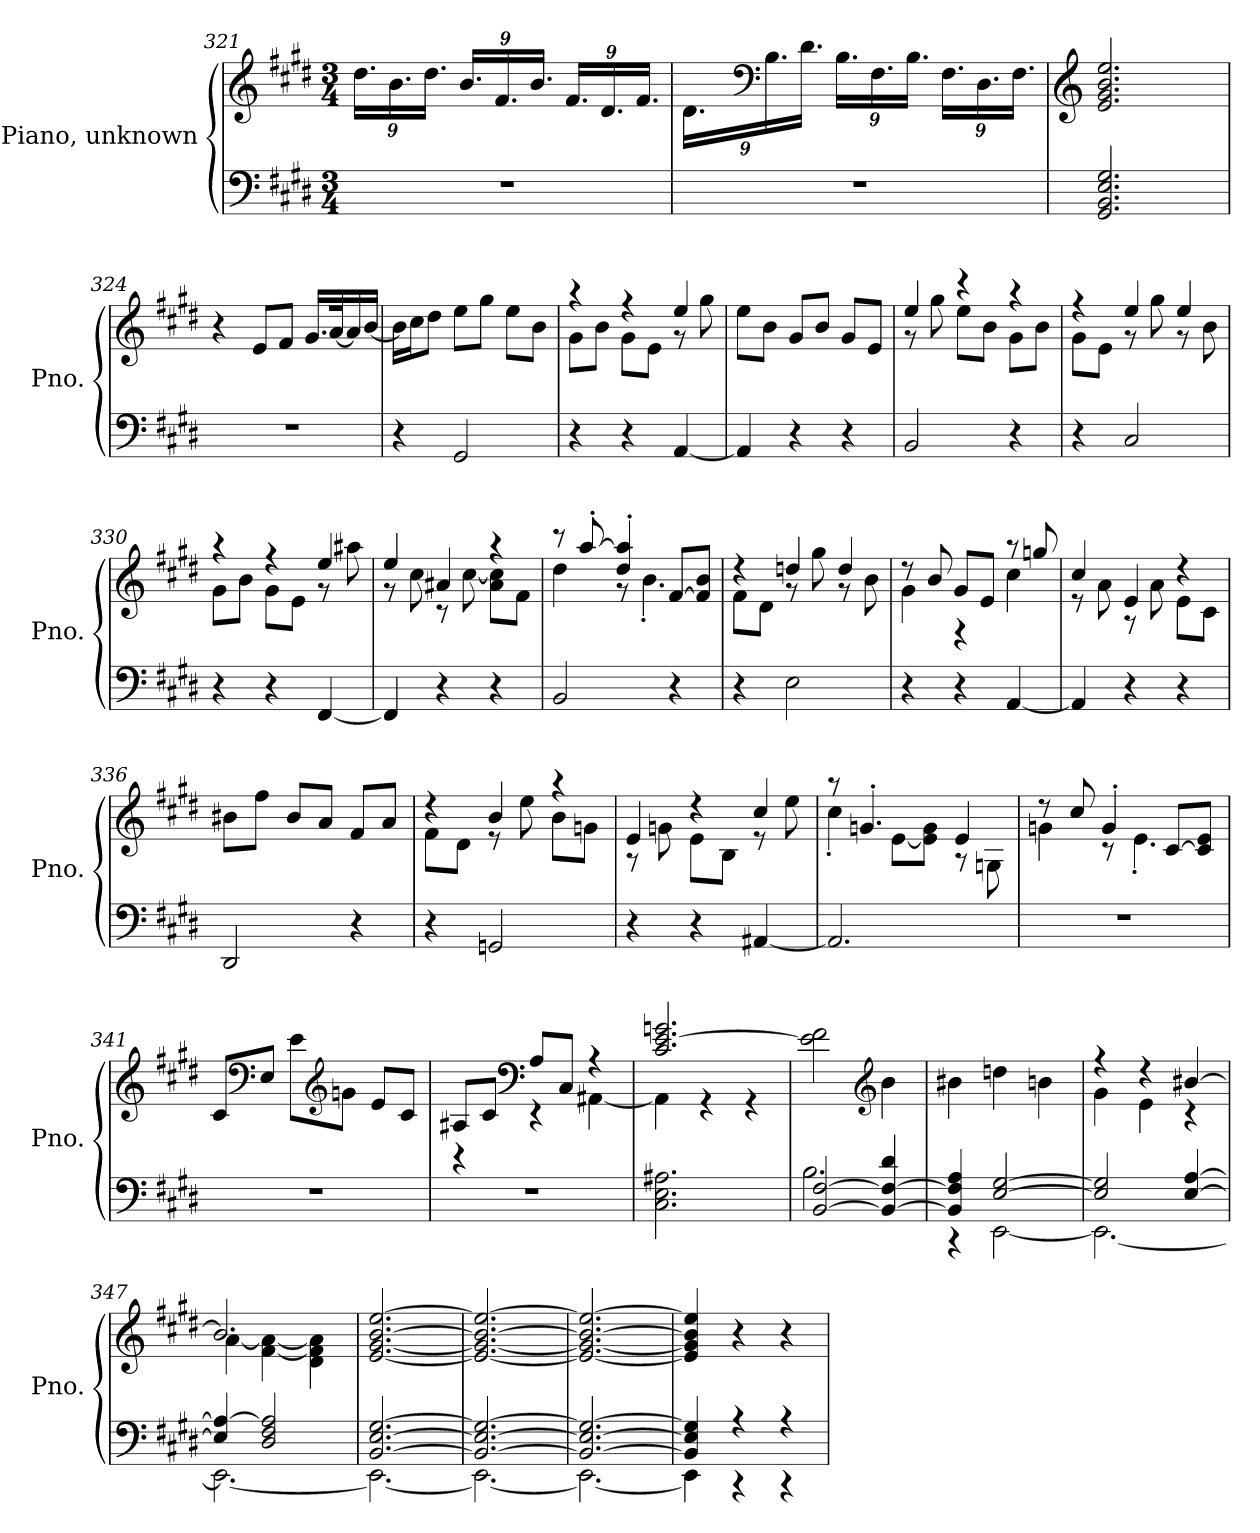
**kern	**kern
*part1	*part1
*staff2	*staff1
*I"Piano, unknown	*
*I'Pno.	*
*clefF4	*clefG2
*k[f#c#g#d#]	*k[f#c#g#d#]
*M3/4	*M3/4
*	*Xbrackettup
=321	=321
2.r	18.dd#\LL
.	18.b\
.	18.dd#\JJ
.	18.b/LL
.	18.f#/
.	18.b/JJ
.	18.f#/LL
.	18.d#/
.	18.f#/JJ
!!LO:LB:g=z
=322	=322
2.r	18.d#\LL
*	*clefF4
.	18.B\
.	18.d#\JJ
.	18.B\LL
.	18.F#\
.	18.B\JJ
.	18.F#\LL
.	18.D#\
.	18.F#\JJ
=323	=323
*	*clefG2
2.GG#/ 2.BB/ 2.E/ 2.G#/	2.e/ 2.g#/ 2.b/ 2.ee/
=324	=324
2.r	4r
.	8e/L
.	8f#/J
.	16.g#/LL
.	[32a/K
.	16a/]
.	[16b/JJ
=325	=325
4r	16b\LL]
.	16cc#\J
.	8dd#\J
2GG#/	8ee\L
.	8gg#\J
.	8ee\L
.	8b\J
=326	=326
*	*^
4r	4r	8g#\L
.	.	8b\J
4r	4r	8g#\L
.	.	8e\J
[4AA/	4ee/	8r
.	.	8gg#\
*	*v	*v
!!LO:LB:g=z
=327	=327
4AA/]	8ee\L
.	8b\J
4r	8g#/L
.	8b/J
4r	8g#/L
.	8e/J
=328	=328
*	*^
2BB/	4ee/	8r
.	.	8gg#\
.	4r	8ee\L
.	.	8b\J
4r	4r	8g#\L
.	.	8b\J
=329	=329	=329
4r	4r	8g#\L
.	.	8e\J
2C#/	4ee/	8r
.	.	8gg#\
.	4ee/	8r
.	.	8b\
=330	=330	=330
4r	4r	8g#\L
.	.	8b\J
4r	4r	8g#\L
.	.	8e\J
[4FF#/	4ee/	8r
.	.	8aa#X\
=331	=331	=331
4FF#/]	4ee/	8r
.	.	8cc#\
4r	4a#X/	8r
.	.	[8cc#\
4r	4r	8a#\ 8cc#\]L
.	.	8f#\J
!!LO:PB:g=z	!!
=332	=332	=332
2BB/	8r	4dd#\
.	[8aa'/	.
.	4dd#/' 4aa/]'	8r
.	.	4.b'\
4r	[8f#/L	.
.	8f#/] 8b/J	.
=333	=333	=333
4r	4r	8f#\L
.	.	8d#\J
2E\	4ddn/	8r
.	.	8gg#\
.	4dd/	8r
.	.	8b\
=334	=334	=334
4r	8r	4g#\
.	8b/	.
4r	8g#/L	4r
.	8e/J	.
[4AA/	8r	4cc#\
.	8ggn/	.
=335	=335	=335
4AA/]	4cc#/	8r
.	.	8a\
4r	4e/	8r
.	.	8a\
4r	4r	8e\L
.	.	8c#\J
*	*v	*v
=336	=336
2DD#/	8b#X\L
.	8ff#\J
.	8b#/L
.	8a/J
4r	8f#/L
.	8a/J
!!LO:LB:g=z
=337	=337
*	*^
4r	4r	8f#\L
.	.	8d#\J
2GGn/	4b/	8r
.	.	8ee\
.	4r	8b\L
.	.	8gn\J
=338	=338	=338
4r	4e/	8r
.	.	8gn\
4r	4r	8e\L
.	.	8B\J
[4AA#X/	4cc#/	8r
.	.	8ee\
=339	=339	=339
2.AA#/]	8r	4cc#'\
.	4.gn'/	.
.	.	[8e\L
.	.	8e\] 8g\J
.	4e/	8r
.	.	8Gn\
=340	=340	=340
2.r	8r	4gn\
.	8cc#/	.
.	4g'/	8r
.	.	4.e'\
.	[8c#/L	.
.	8c#/] 8e/J	.
*	*v	*v
=341	=341
2.r	8c#/L
*	*clefF4
.	8E/J
.	8e\L
*	*clefG2
.	8gn\J
.	8e/L
.	8c#/J
!!LO:LB:g=z
=342	=342
*	*^
2.r	8A#X/L	4r
.	8c#/J	.
*	*clefF4	*
.	8A#/L	4r
.	8C#/J	.
.	4r	[4AA#X\
=343	=343	=343
2.C#\ 2.E\ 2.A#X\	2.c#/ [2.e/ 2.gn/	4AA#\]
.	.	4r
.	.	4r
*	*v	*v
=344	=344
*^	*
[2BB/ [2F#/	2.B\	2e\] 2f#\
*	*	*clefG2
4BB/_ 4F#/_ 4d#/	.	4b\
=345	=345	=345
4BB/] 4F#/] 4A/	4r	4b#X\
[2E/ [2G#/	[2EE\	4ddn\
.	.	4bn\
=346	=346	=346
*	*	*^
2E/] 2G#/]	2.EE\_	4r	4g#\
.	.	4r	4e\
[4E/ [4A/	.	[4b#X/	4r
=347	=347	=347	=347
4E/] 4A/_	2.EE\_	2.b#/]	[4a\
2D#/ 2F#/ 2A/]	.	.	[4f#\ 4a\_
.	.	.	4d#\ 4f#\] 4a\]
*	*	*v	*v
=348	=348	=348
[2.BB/ [2.E/ [2.G#/	2.EE\_	[2.e/ [2.g#/ [2.b/ [2.ee/
=349	=349	=349
2.BB/_ 2.E/_ 2.G#/_	2.EE\_	2.e/_ 2.g#/_ 2.b/_ 2.ee/_
!!LO:LB:g=z
=350	=350	=350
2.BB/_ 2.E/_ 2.G#/_	2.EE\_	2.e/_ 2.g#/_ 2.b/_ 2.ee/_
=351	=351	=351
4BB/] 4E/] 4G#/]	4EE\]	4e/] 4g#/] 4b/] 4ee/]
4r	4r	4r
4r	4r	4r
*v	*v	*
=	=
*-	*-
